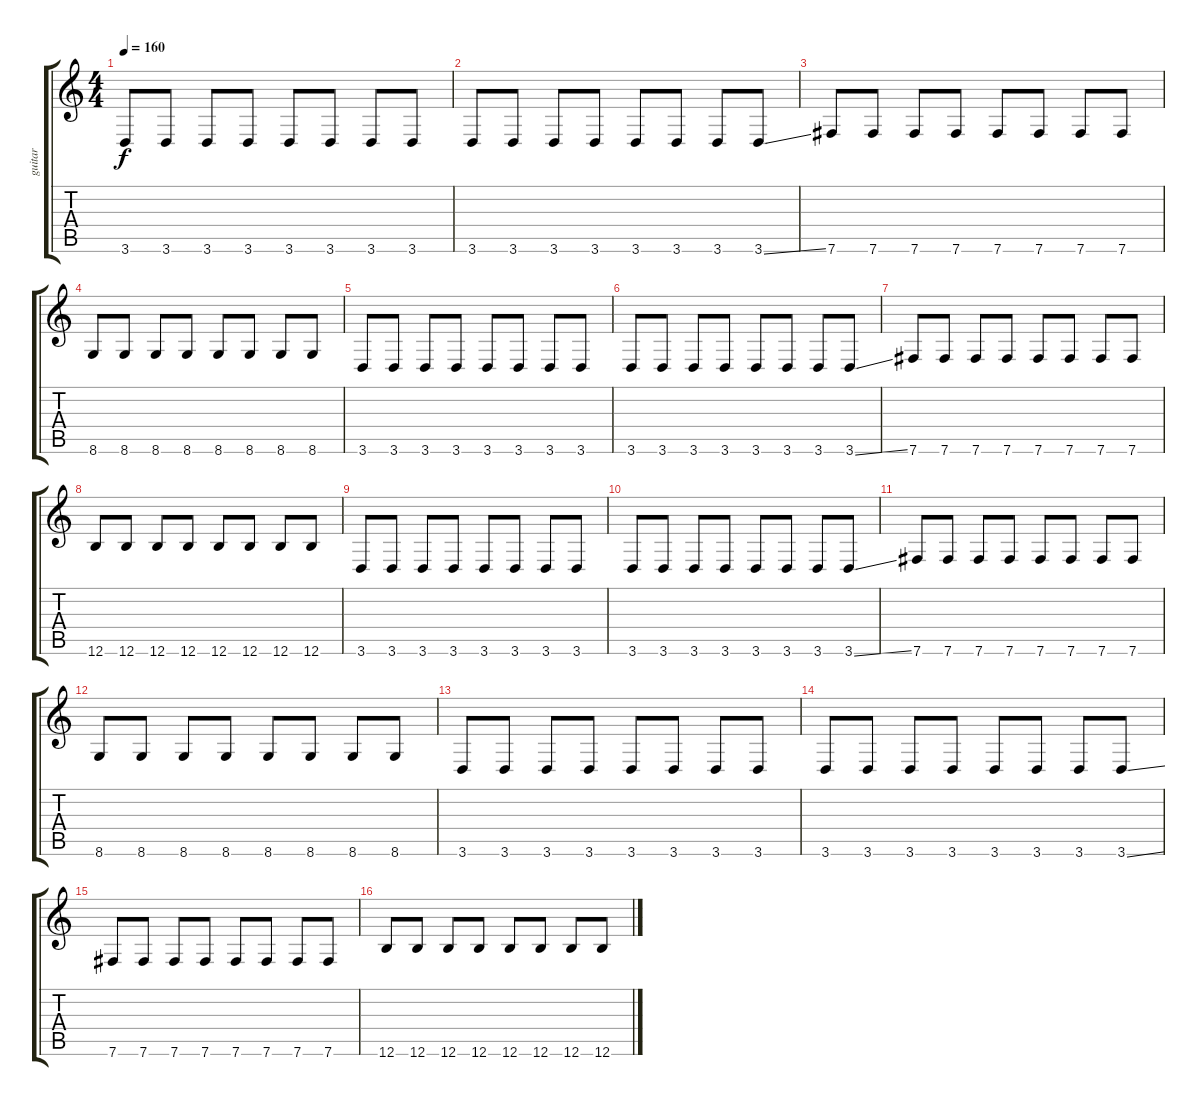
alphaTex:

\track ("guitar" "guitar") {instrument distortionguitar}
\staff {score tabs}
\tuning (B3 Gb3 D3 A2 E2 B1) {hide}
\ts (4 4)
\tempo 160
\clef g2
\ks c
3.6.8{dy f} 3.6.8 3.6.8 3.6.8 3.6.8 3.6.8 3.6.8 3.6.8 |
3.6.8 3.6.8 3.6.8 3.6.8 3.6.8 3.6.8 3.6.8 3.6{ss}.8 |
7.6.8 7.6.8 7.6.8 7.6.8 7.6.8 7.6.8 7.6.8 7.6.8 |
8.6.8 8.6.8 8.6.8 8.6.8 8.6.8 8.6.8 8.6.8 8.6.8 |
3.6.8 3.6.8 3.6.8 3.6.8 3.6.8 3.6.8 3.6.8 3.6.8 |
3.6.8 3.6.8 3.6.8 3.6.8 3.6.8 3.6.8 3.6.8 3.6{ss}.8 |
7.6.8 7.6.8 7.6.8 7.6.8 7.6.8 7.6.8 7.6.8 7.6.8 |
12.6.8 12.6.8 12.6.8 12.6.8 12.6.8 12.6.8 12.6.8 12.6.8 |
3.6.8 3.6.8 3.6.8 3.6.8 3.6.8 3.6.8 3.6.8 3.6.8 |
3.6.8 3.6.8 3.6.8 3.6.8 3.6.8 3.6.8 3.6.8 3.6{ss}.8 |
7.6.8 7.6.8 7.6.8 7.6.8 7.6.8 7.6.8 7.6.8 7.6.8 |
8.6.8 8.6.8 8.6.8 8.6.8 8.6.8 8.6.8 8.6.8 8.6.8 |
3.6.8 3.6.8 3.6.8 3.6.8 3.6.8 3.6.8 3.6.8 3.6.8 |
3.6.8 3.6.8 3.6.8 3.6.8 3.6.8 3.6.8 3.6.8 3.6{ss}.8 |
7.6.8 7.6.8 7.6.8 7.6.8 7.6.8 7.6.8 7.6.8 7.6.8 |
12.6.8 12.6.8 12.6.8 12.6.8 12.6.8 12.6.8 12.6.8 12.6.8
